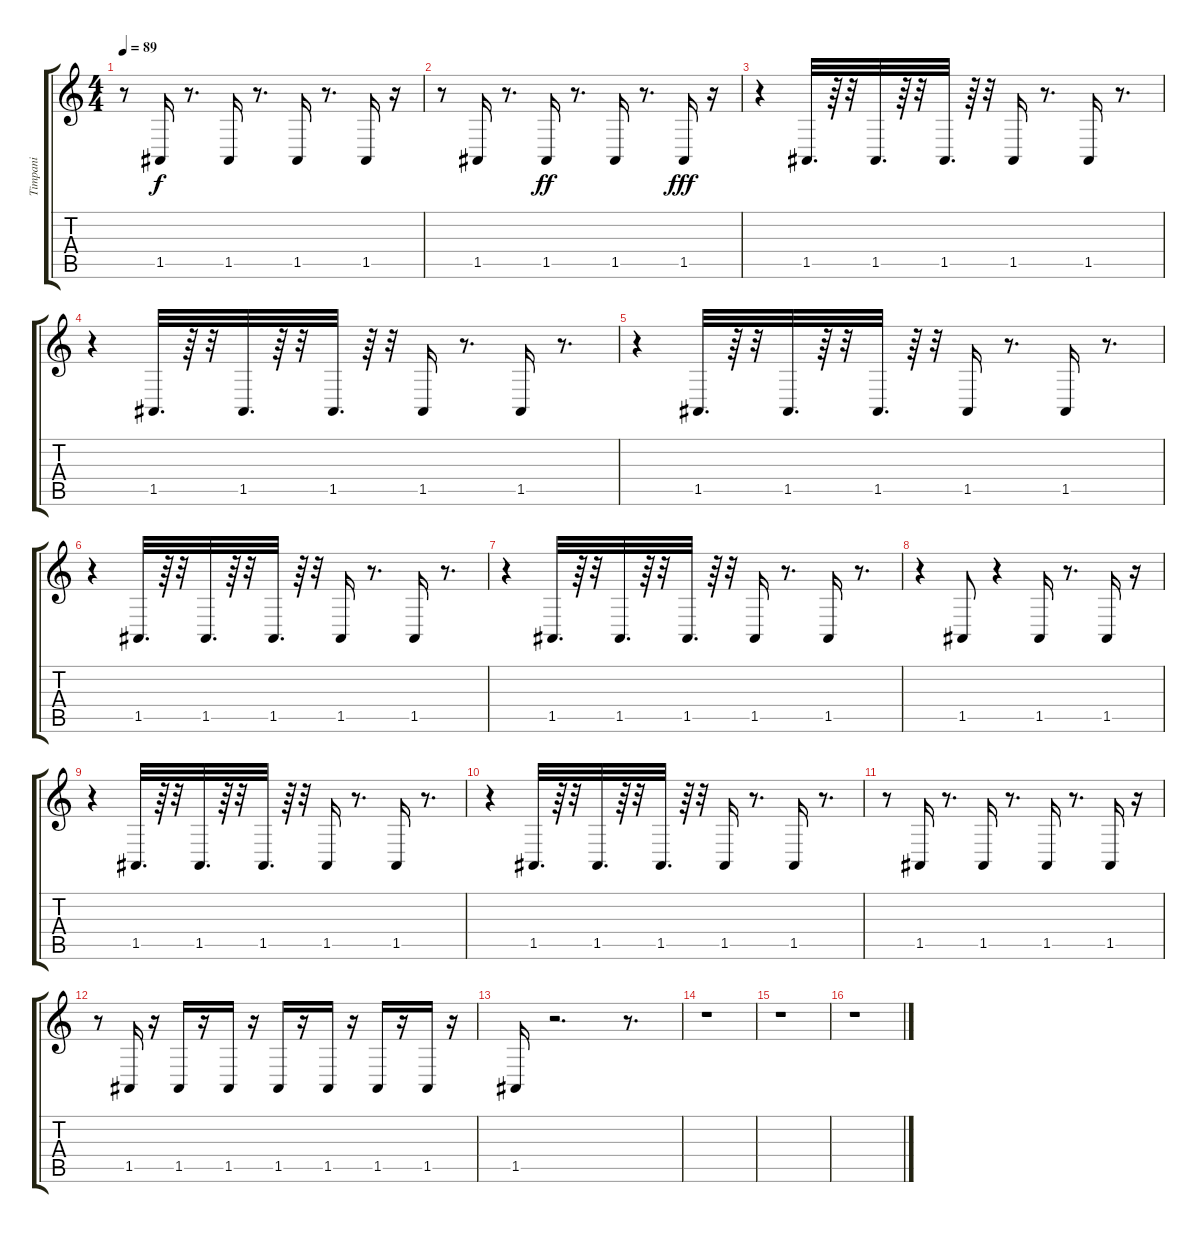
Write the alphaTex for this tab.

\track ("Timpani" "Timpani") {instrument timpani}
\staff {score tabs}
\tuning (E4 B3 G3 D3 A2 E2) {hide}
\ts (4 4)
\tempo 89
\clef g2
\ks c
r.8{dy f} 1.5.16 r.8{d} 1.5.16 r.8{d} 1.5.16 r.8{d} 1.5.16 r.16 |
r.8 1.5.16 r.8{d} 1.5.16{dy ff} r.8{d} 1.5.16 r.8{d} 1.5.16{dy fff} r.16 |
r.4 1.5.32{d} r.64 r.32 1.5.32{d} r.64 r.32 1.5.32{d} r.64 r.32 1.5.16 r.8{d} 1.5.16 r.8{d} |
r.4 1.5.32{d} r.64 r.32 1.5.32{d} r.64 r.32 1.5.32{d} r.64 r.32 1.5.16 r.8{d} 1.5.16 r.8{d} |
r.4 1.5.32{d} r.64 r.32 1.5.32{d} r.64 r.32 1.5.32{d} r.64 r.32 1.5.16 r.8{d} 1.5.16 r.8{d} |
r.4 1.5.32{d} r.64 r.32 1.5.32{d} r.64 r.32 1.5.32{d} r.64 r.32 1.5.16 r.8{d} 1.5.16 r.8{d} |
r.4 1.5.32{d} r.64 r.32 1.5.32{d} r.64 r.32 1.5.32{d} r.64 r.32 1.5.16 r.8{d} 1.5.16 r.8{d} |
r.4 1.5.8 r.4 1.5.16 r.8{d} 1.5.16 r.16 |
r.4 1.5.32{d} r.64 r.32 1.5.32{d} r.64 r.32 1.5.32{d} r.64 r.32 1.5.16 r.8{d} 1.5.16 r.8{d} |
r.4 1.5.32{d} r.64 r.32 1.5.32{d} r.64 r.32 1.5.32{d} r.64 r.32 1.5.16 r.8{d} 1.5.16 r.8{d} |
r.8 1.5.16 r.8{d} 1.5.16 r.8{d} 1.5.16 r.8{d} 1.5.16 r.16 |
r.8 1.5.16 r.16 1.5.16 r.16 1.5.16 r.16 1.5.16 r.16 1.5.16 r.16 1.5.16 r.16 1.5.16 r.16 |
1.5.16 r.2{d} r.8{d} |
r.1 |
r.1 |
r.1
